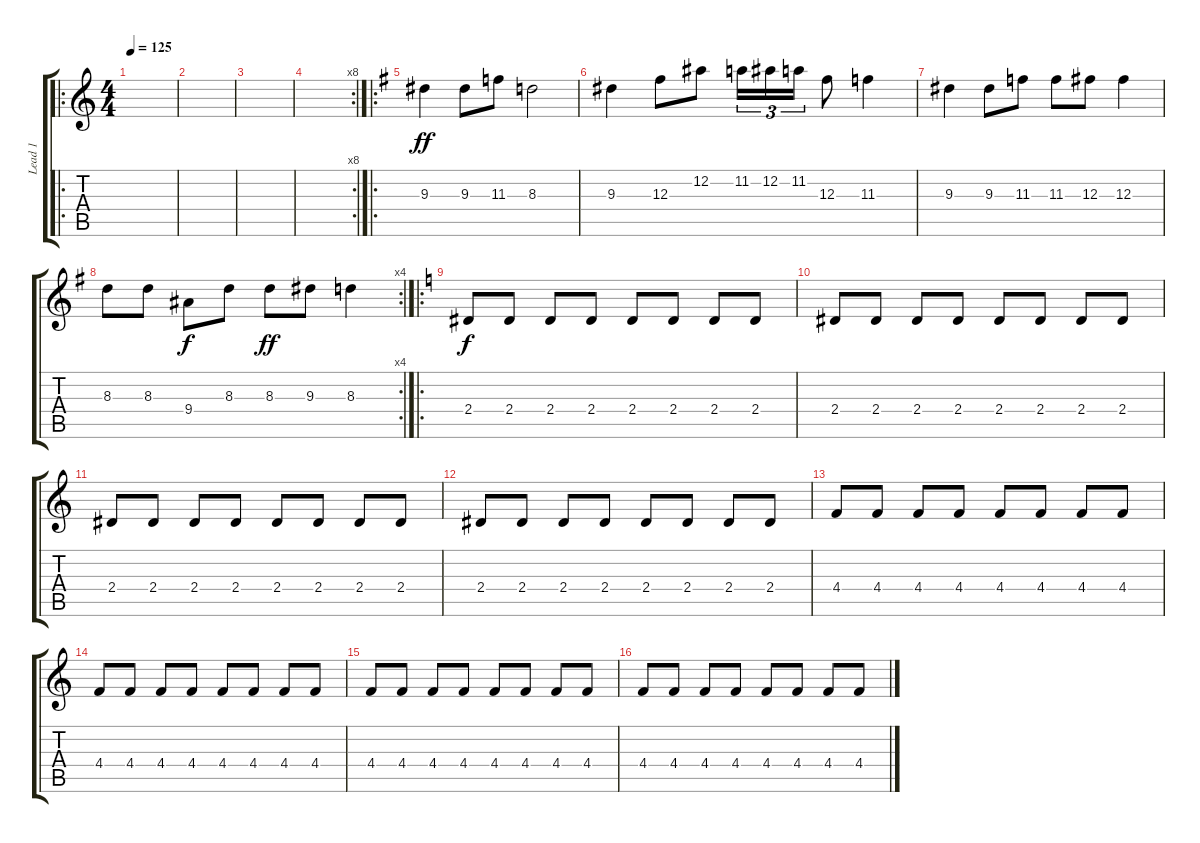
\track ("Lead 1" "Lead 1") {instrument distortionguitar}
\staff {score tabs}
\tuning (Eb4 Bb3 Gb3 Db3 Ab2 Eb2) {hide}
\ro
\ts (4 4)
\tempo 125
\clef g2
\ks c
|
|
|
\rc 8
|
\ro
\ks g
9.3.4{dy ff} 9.3.8 11.3.8 8.3.2 |
9.3.4 12.3.8 12.2.8 11.2.16{tu (3 2)} 12.2.16{tu (3 2)} 11.2.16{tu (3 2)} 12.3.8 11.3.4 |
9.3.4 9.3.8 11.3.8 11.3.8 12.3.8 12.3.4 |
\rc 4
8.3.8 8.3.8 9.4.8{dy f} 8.3.8 8.3.8{dy ff} 9.3.8 8.3.4 |
\ro
\ks c
2.4.8{dy f} 2.4.8 2.4.8 2.4.8 2.4.8 2.4.8 2.4.8 2.4.8 |
2.4.8 2.4.8 2.4.8 2.4.8 2.4.8 2.4.8 2.4.8 2.4.8 |
2.4.8 2.4.8 2.4.8 2.4.8 2.4.8 2.4.8 2.4.8 2.4.8 |
2.4.8 2.4.8 2.4.8 2.4.8 2.4.8 2.4.8 2.4.8 2.4.8 |
4.4.8 4.4.8 4.4.8 4.4.8 4.4.8 4.4.8 4.4.8 4.4.8 |
4.4.8 4.4.8 4.4.8 4.4.8 4.4.8 4.4.8 4.4.8 4.4.8 |
4.4.8 4.4.8 4.4.8 4.4.8 4.4.8 4.4.8 4.4.8 4.4.8 |
4.4.8 4.4.8 4.4.8 4.4.8 4.4.8 4.4.8 4.4.8 4.4.8
